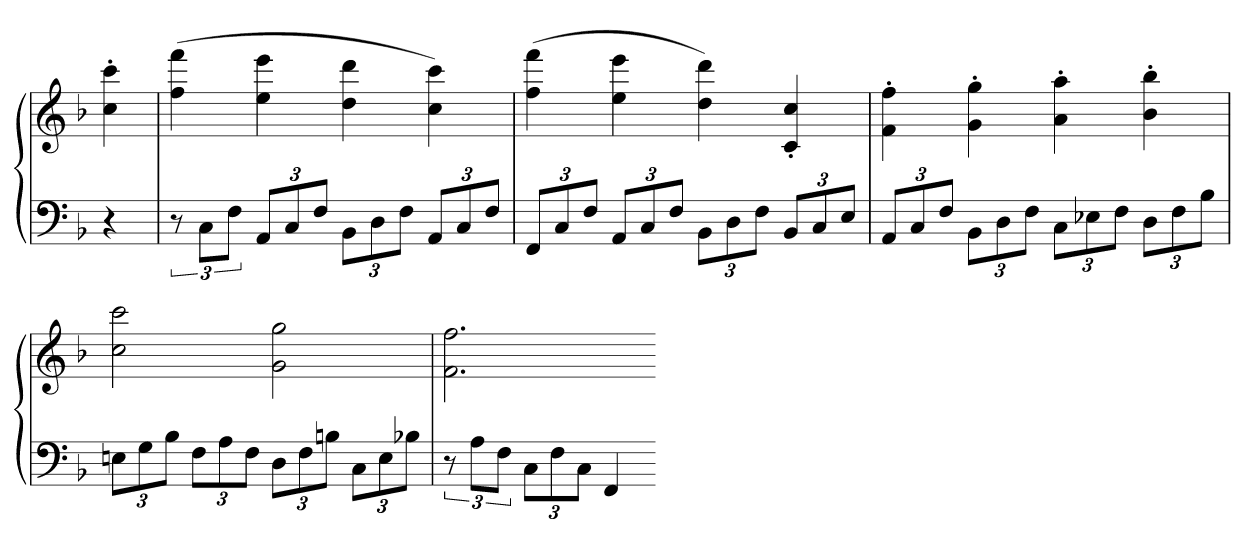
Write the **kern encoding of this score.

**kern	**kern
*part1	*part1
*staff2	*staff1
*clefF4	*clefG2
*k[b-]	*k[b-]
*F:	*F:
=	=
4r	4cc' 4ccc'
=	=
12r	(4ff 4fff
12CL	.
12FJ	.
12AAL	4ee 4eee
12C	.
12FJ	.
12BB-L	4dd 4ddd
12D	.
12FJ	.
12AAL	4cc 4ccc)
12C	.
12FJ	.
=	=
12FFL	(4ff 4fff
12C	.
12FJ	.
12AAL	4ee 4eee
12C	.
12FJ	.
12BB-L	4dd 4ddd)
12D	.
12FJ	.
12BB-L	4c' 4cc'
12C	.
12EJ	.
=	=
12AAL	4f' 4ff'
12C	.
12FJ	.
12BB-L	4g' 4gg'
12D	.
12FJ	.
12CL	4a' 4aa'
12E-X	.
12FJ	.
12DL	4b-' 4bb-'
12F	.
12B-J	.
=	=
12EnL	2cc 2ccc
12G	.
12B-J	.
12FL	.
12A	.
12FJ	.
12DL	2g 2gg
12F	.
12BnJ	.
12CL	.
12E	.
12B-XJ	.
=	=
12r	2.f 2.ff
12AL	.
12FJ	.
12CL	.
12F	.
12CJ	.
4FF	.
=-	=-
*-	*-
